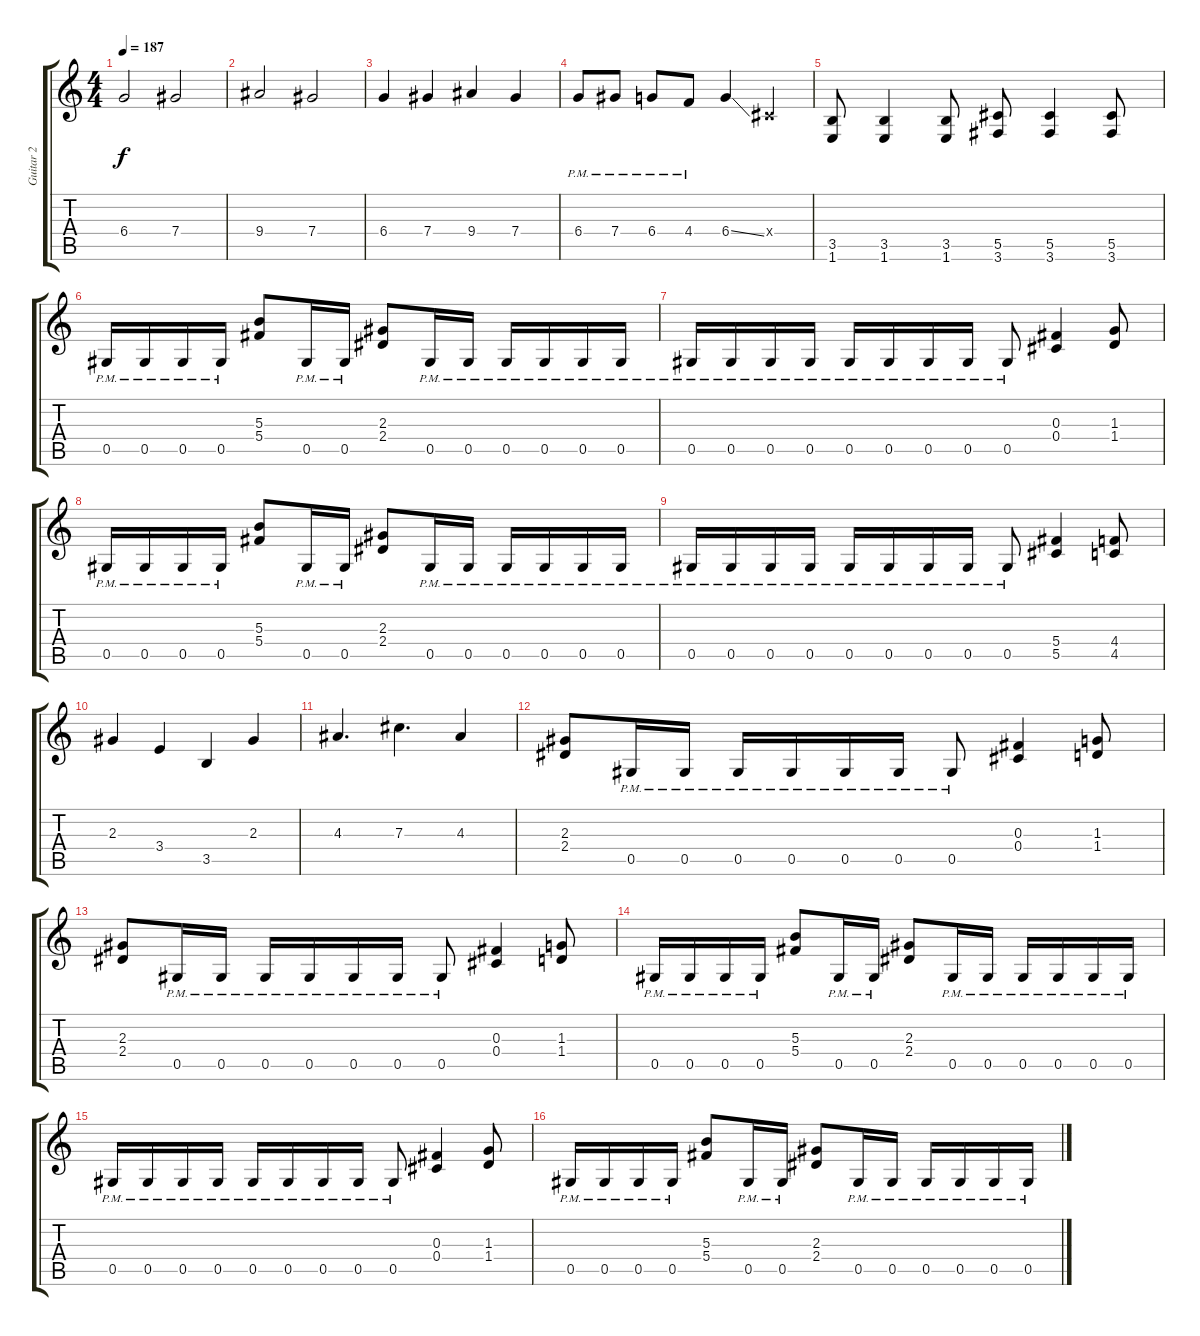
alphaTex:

\track ("Guitar 2" "Guitar 2") {instrument overdrivenguitar}
\staff {score tabs}
\tuning (Eb4 Bb3 Gb3 Db3 Ab2 Eb2) {hide}
\ts (4 4)
\tempo 187
\clef g2
\ks c
6.4.2{dy f} 7.4.2 |
9.4.2 7.4.2 |
6.4.4 7.4.4 9.4.4 7.4.4 |
6.4{pm}.8 7.4{pm}.8 6.4{pm}.8 4.4{pm}.8 6.4{ss}.4 0.4{x}.4 |
(3.5 1.6).8 (3.5 1.6).4 (3.5 1.6).8 (5.5 3.6).8 (5.5 3.6).4 (5.5 3.6).8 |
0.5{pm}.16 0.5{pm}.16 0.5{pm}.16 0.5{pm}.16 (5.3 5.4).8 0.5{pm}.16 0.5{pm}.16 (2.3 2.4).8 0.5{pm}.16 0.5{pm}.16 0.5{pm}.16 0.5{pm}.16 0.5{pm}.16 0.5{pm}.16 |
0.5{pm}.16 0.5{pm}.16 0.5{pm}.16 0.5{pm}.16 0.5{pm}.16 0.5{pm}.16 0.5{pm}.16 0.5{pm}.16 0.5{pm}.8 (0.3 0.4).4 (1.3 1.4).8 |
0.5{pm}.16 0.5{pm}.16 0.5{pm}.16 0.5{pm}.16 (5.3 5.4).8 0.5{pm}.16 0.5{pm}.16 (2.3 2.4).8 0.5{pm}.16 0.5{pm}.16 0.5{pm}.16 0.5{pm}.16 0.5{pm}.16 0.5{pm}.16 |
0.5{pm}.16 0.5{pm}.16 0.5{pm}.16 0.5{pm}.16 0.5{pm}.16 0.5{pm}.16 0.5{pm}.16 0.5{pm}.16 0.5{pm}.8 (5.4 5.5).4 (4.4 4.5).8 |
2.3.4 3.4.4 3.5.4 2.3.4 |
4.3.4{d} 7.3.4{d} 4.3.4 |
(2.3 2.4).8 0.5{pm}.16 0.5{pm}.16 0.5{pm}.16 0.5{pm}.16 0.5{pm}.16 0.5{pm}.16 0.5{pm}.8 (0.3 0.4).4 (1.3 1.4).8 |
(2.3 2.4).8 0.5{pm}.16 0.5{pm}.16 0.5{pm}.16 0.5{pm}.16 0.5{pm}.16 0.5{pm}.16 0.5{pm}.8 (0.3 0.4).4 (1.3 1.4).8 |
0.5{pm}.16 0.5{pm}.16 0.5{pm}.16 0.5{pm}.16 (5.3 5.4).8 0.5{pm}.16 0.5{pm}.16 (2.3 2.4).8 0.5{pm}.16 0.5{pm}.16 0.5{pm}.16 0.5{pm}.16 0.5{pm}.16 0.5{pm}.16 |
0.5{pm}.16 0.5{pm}.16 0.5{pm}.16 0.5{pm}.16 0.5{pm}.16 0.5{pm}.16 0.5{pm}.16 0.5{pm}.16 0.5{pm}.8 (0.3 0.4).4 (1.3 1.4).8 |
0.5{pm}.16 0.5{pm}.16 0.5{pm}.16 0.5{pm}.16 (5.3 5.4).8 0.5{pm}.16 0.5{pm}.16 (2.3 2.4).8 0.5{pm}.16 0.5{pm}.16 0.5{pm}.16 0.5{pm}.16 0.5{pm}.16 0.5{pm}.16
